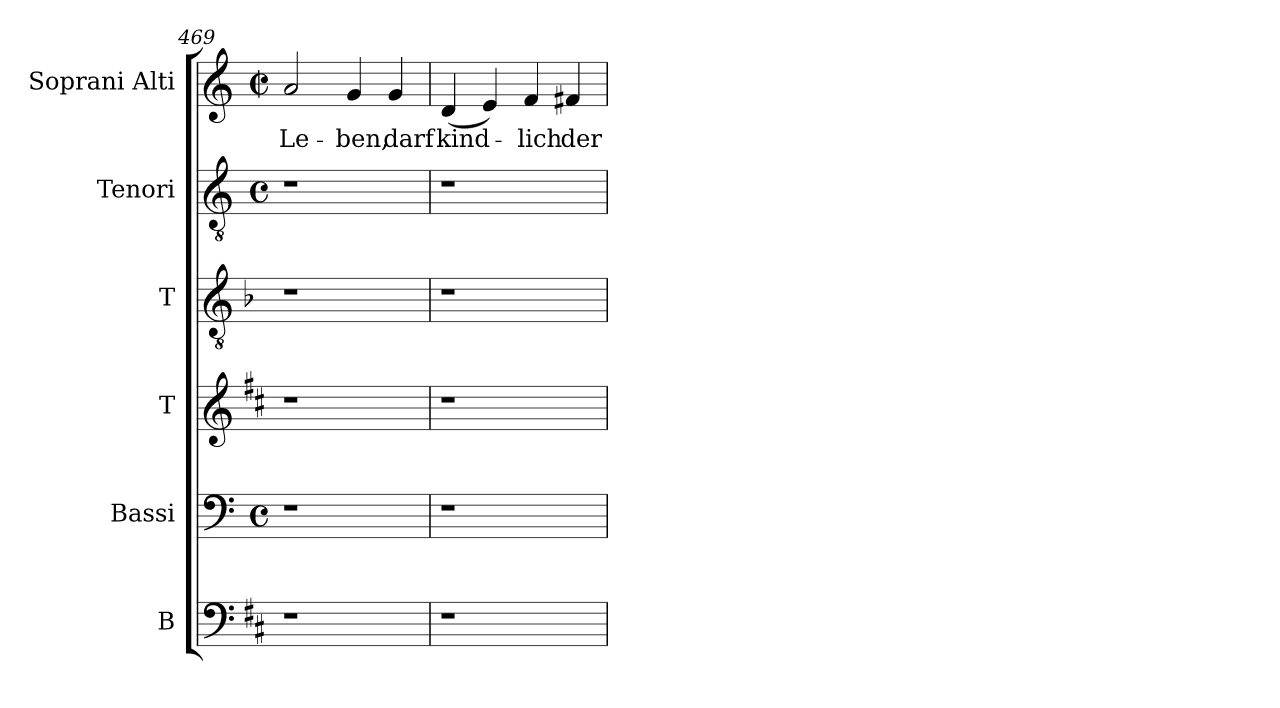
**kern	**kern	**kern	**kern	**kern	**kern	**text
*part6	*part5	*part4	*part3	*part2	*part1	*part1
*staff6	*staff5	*staff4	*staff3	*staff2	*staff1	*staff1
*I"B	*I"Bassi	*I"T	*I"T	*I"Tenori	*I"Soprani  Alti	*
*I'B	*I'B	*I'T	*I'T	*I'T	*I'S  A	*
*clefF4	*clefF4	*clefG2	*clefGv2	*clefGv2	*clefG2	*
*k[f#c#]	*k[]	*k[f#c#]	*k[b-]	*k[]	*k[]	*
*D:	*C:	*D:	*F:	*C:	*C:	*
*	*M4/4	*	*	*M4/4	*M2/2	*
*	*met(c)	*	*	*met(c)	*met(c|)	*
=469	=469	=469	=469	=469	=469	=469
!	!	!	!	!	!	!LO:LY:b:cj
1r	1r	1r	1r	1r	2a/	Le-
!	!	!	!	!	!	!LO:LY:b:cj
.	.	.	.	.	4g/	-ben,
!	!	!	!	!	!	!LO:LY:b:cj
.	.	.	.	.	4g/	darf
=470	=470	=470	=470	=470	=470	=470
!	!	!	!	!	!	!LO:LY:b:cj
1r	1r	1r	1r	1r	(>4d/	kind-
.	.	.	.	.	4e/)	.
!	!	!	!	!	!	!LO:LY:b:cj
.	.	.	.	.	4f/	-lich
!	!	!	!	!	!	!LO:LY:b:cj
.	.	.	.	.	4f#X/	der
=	=	=	=	=	=	=
*-	*-	*-	*-	*-	*-	*-
